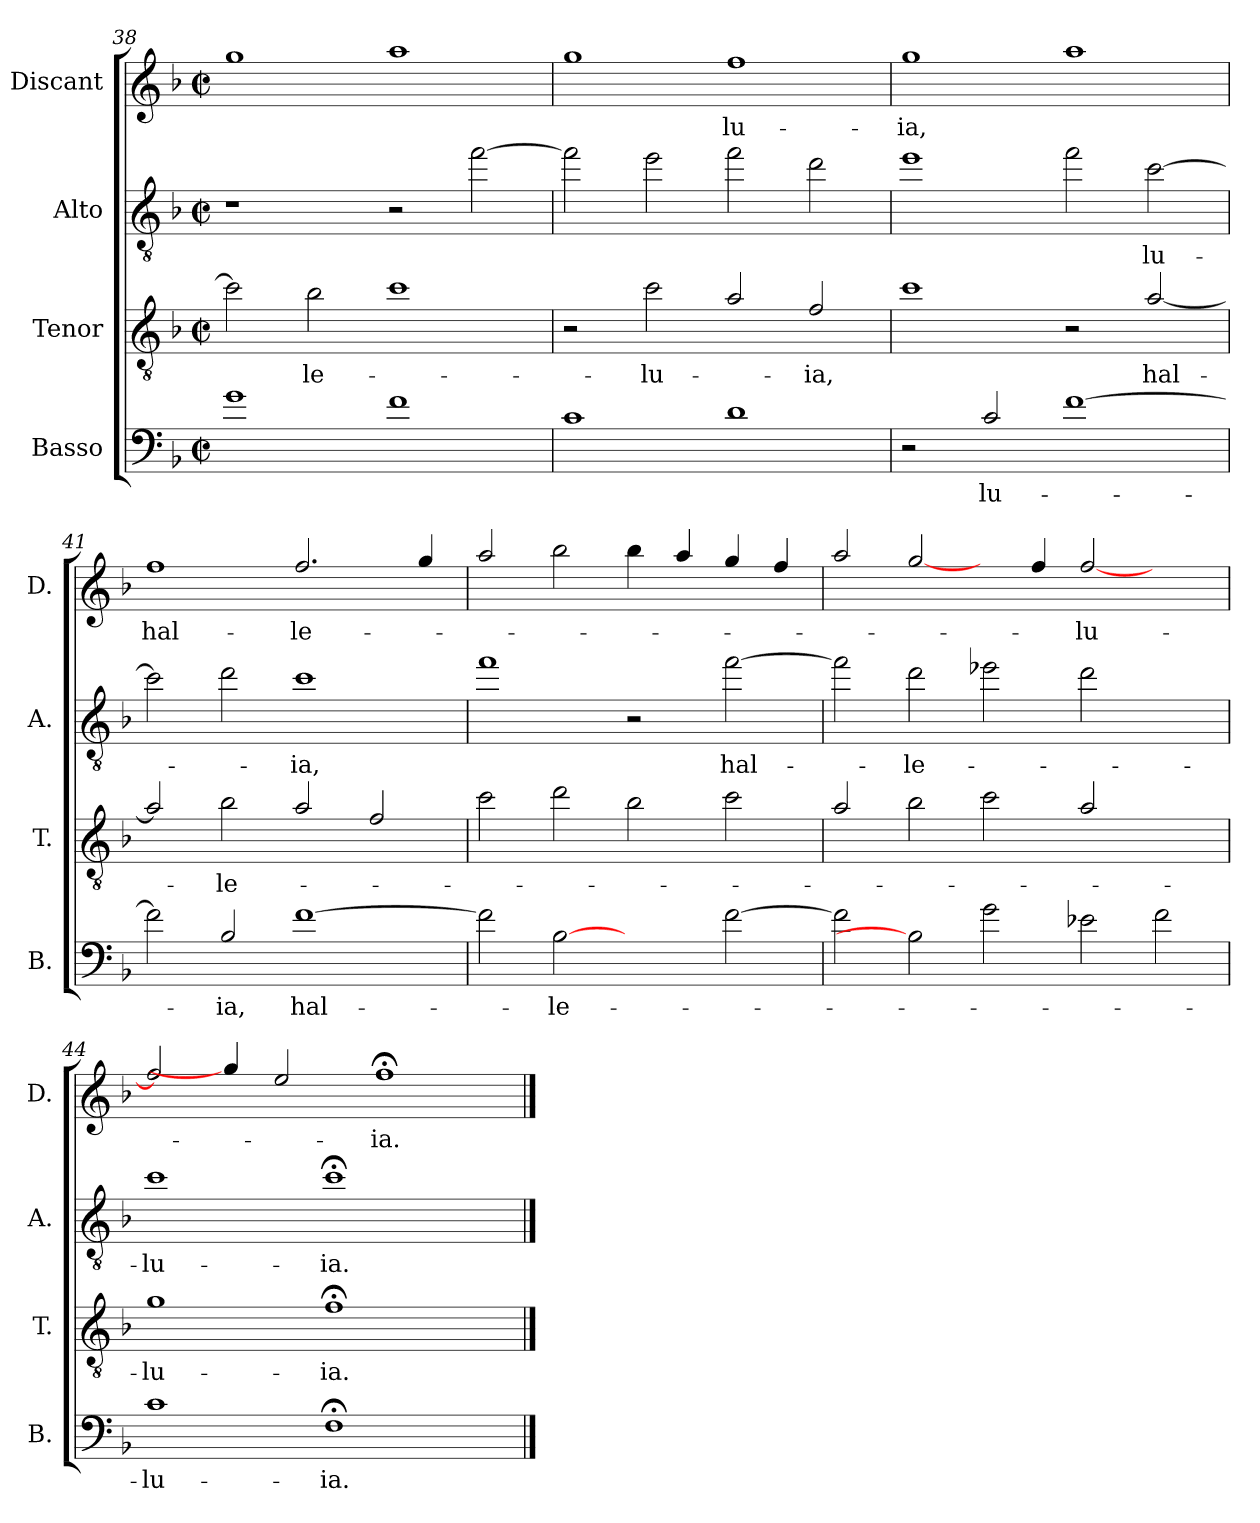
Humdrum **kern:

**kern	**text	**kern	**text	**kern	**text	**kern	**text
*part4	*part4	*part3	*part3	*part2	*part2	*part1	*part1
*staff4	*staff4	*staff3	*staff3	*staff2	*staff2	*staff1	*staff1
*I"Basso	*	*I"Tenor	*	*I"Alto	*	*I"Discant	*
*I'B.	*	*I'T.	*	*I'A.	*	*I'D.	*
*clefF4	*	*clefGv2	*	*clefGv2	*	*clefG2	*
*ITrd7c12	*	*ITrd7c12	*	*ITrd7c12	*	*ITrd7c12	*
*k[b-]	*	*k[b-]	*	*k[b-]	*	*k[b-]	*
*F:	*	*F:	*	*F:	*	*F:	*
*M2/2	*	*M2/2	*	*M2/2	*	*M2/2	*
*met(c|)	*	*met(c|)	*	*met(c|)	*	*met(c|)	*
=38	=38	=38	=38	=38	=38	=38	=38
1G	.	2c\]	.	1r	.	1g	.
!	!	!	!LO:LY:b	!	!	!	!
.	.	2B-\	-le-	.	.	.	.
1F	.	1c	.	2r	.	1a	.
.	.	.	.	[2f\	.	.	.
=39	=39	=39	=39	=39	=39	=39	=39
1C	.	2r	.	2f\]	.	1g	.
!	!	!	!LO:LY:b	!	!	!	!
.	.	2c\	-lu-	2e\	.	.	.
!	!	!	!	!	!	!	!LO:LY:b
1D	.	2A/	.	2f\	.	1f	-lu-
!	!	!	!LO:LY:b	!	!	!	!
.	.	2F/	-ia,	2d\	.	.	.
=40	=40	=40	=40	=40	=40	=40	=40
!	!	!	!	!	!	!	!LO:LY:b
2r	.	1c	.	1e	.	1g	-ia,
!	!LO:LY:b	!	!	!	!	!	!
2C/	-lu-	.	.	.	.	.	.
[1F	.	2r	.	2f\	.	1a	.
!	!	!	!LO:LY:b	!	!LO:LY:b	!	!
.	.	[2A/	hal-	[2c\	-lu-	.	.
!!LO:LB:g=z
=41	=41	=41	=41	=41	=41	=41	=41
!	!	!	!	!	!	!	!LO:LY:b
2F\]	.	2A/]	.	2c\]	.	1f	hal-
!	!LO:LY:b	!	!LO:LY:b	!	!	!	!
2BB-/	-ia,	2B-\	-le-	2d\	.	.	.
!	!LO:LY:b	!	!	!	!LO:LY:b	!	!LO:LY:b
[1F	hal-	2A/	.	1c	-ia,	2.f/	-le-
.	.	2F/	.	.	.	.	.
.	.	.	.	.	.	4g/	.
=42	=42	=42	=42	=42	=42	=42	=42
2F\]	.	2c\	.	1f	.	2a/	.
!	!LO:LY:b	!	!	!	!	!	!
[2BB-	-le-	2d\	.	.	.	2b-\	.
2ryy	.	2B-\	.	2r	.	4b-\	.
.	.	.	.	.	.	4a/	.
!	!	!	!	!	!LO:LY:b	!	!
[2F\	.	2c\	.	[2f\	hal-	4g/	.
.	.	.	.	.	.	4f/	.
=43	=43	=43	=43	=43	=43	=43	=43
2F\]	.	2A/	.	2f\]	.	2a/	.
!	!	!	!	!	!LO:LY:b	!	!
2BB-]	.	2B-\	.	2d\	-le-	[2g/	.
2G\	.	2c\	.	2e-X\	.	4ryy	.
.	.	.	.	.	.	4f/	.
!	!	!	!	!	!	!	!LO:LY:b
2E-X\	.	2A/	.	2d\	.	[2f/	-lu-
2F\	.	2ryy	.	2ryy	.	2ryy	.
=44	=44	=44	=44	=44	=44	=44	=44
!	!LO:LY:b	!	!LO:LY:b	!	!LO:LY:b	!	!
1C	-lu-	1G	-lu-	1c	-lu-	2f/]	.
.	.	.	.	.	.	4g/]	.
.	.	.	.	.	.	2e/	.
!	!LO:LY:b	!	!LO:LY:b	!	!LO:LY:b	!	!
1FF;<	-ia.	1F;<	-ia.	1c;<	-ia.	.	.
!	!	!	!	!	!	!	!LO:LY:b
.	.	.	.	.	.	1f;<	-ia.
4ryy	.	4ryy	.	4ryy	.	.	.
==	==	==	==	==	==	==	==
*-	*-	*-	*-	*-	*-	*-	*-
